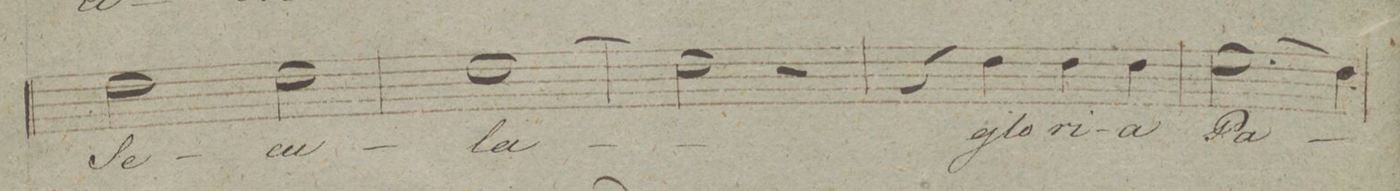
**kern	**text	**dynam
*I"Tenore.	*	*
*clefC4	*	*
*k[]	*	*
*met(c|)	*	*
*M2/2	*	*
2c\	Se-	.
2c\	-cu-	.
=114	=114	=114
[1c\	-la	.
=115	=115	=115
2c\]	.	.
2r	.	.
=116	=116	=116
4r	.	.
4c\	glo-	.
4c\	-ri-	.
4c\	-a	.
=117	=117	=117
(2.d\	Pa-	.
4c\)	.	.
=118	=118	=118
*-	*-	*-
